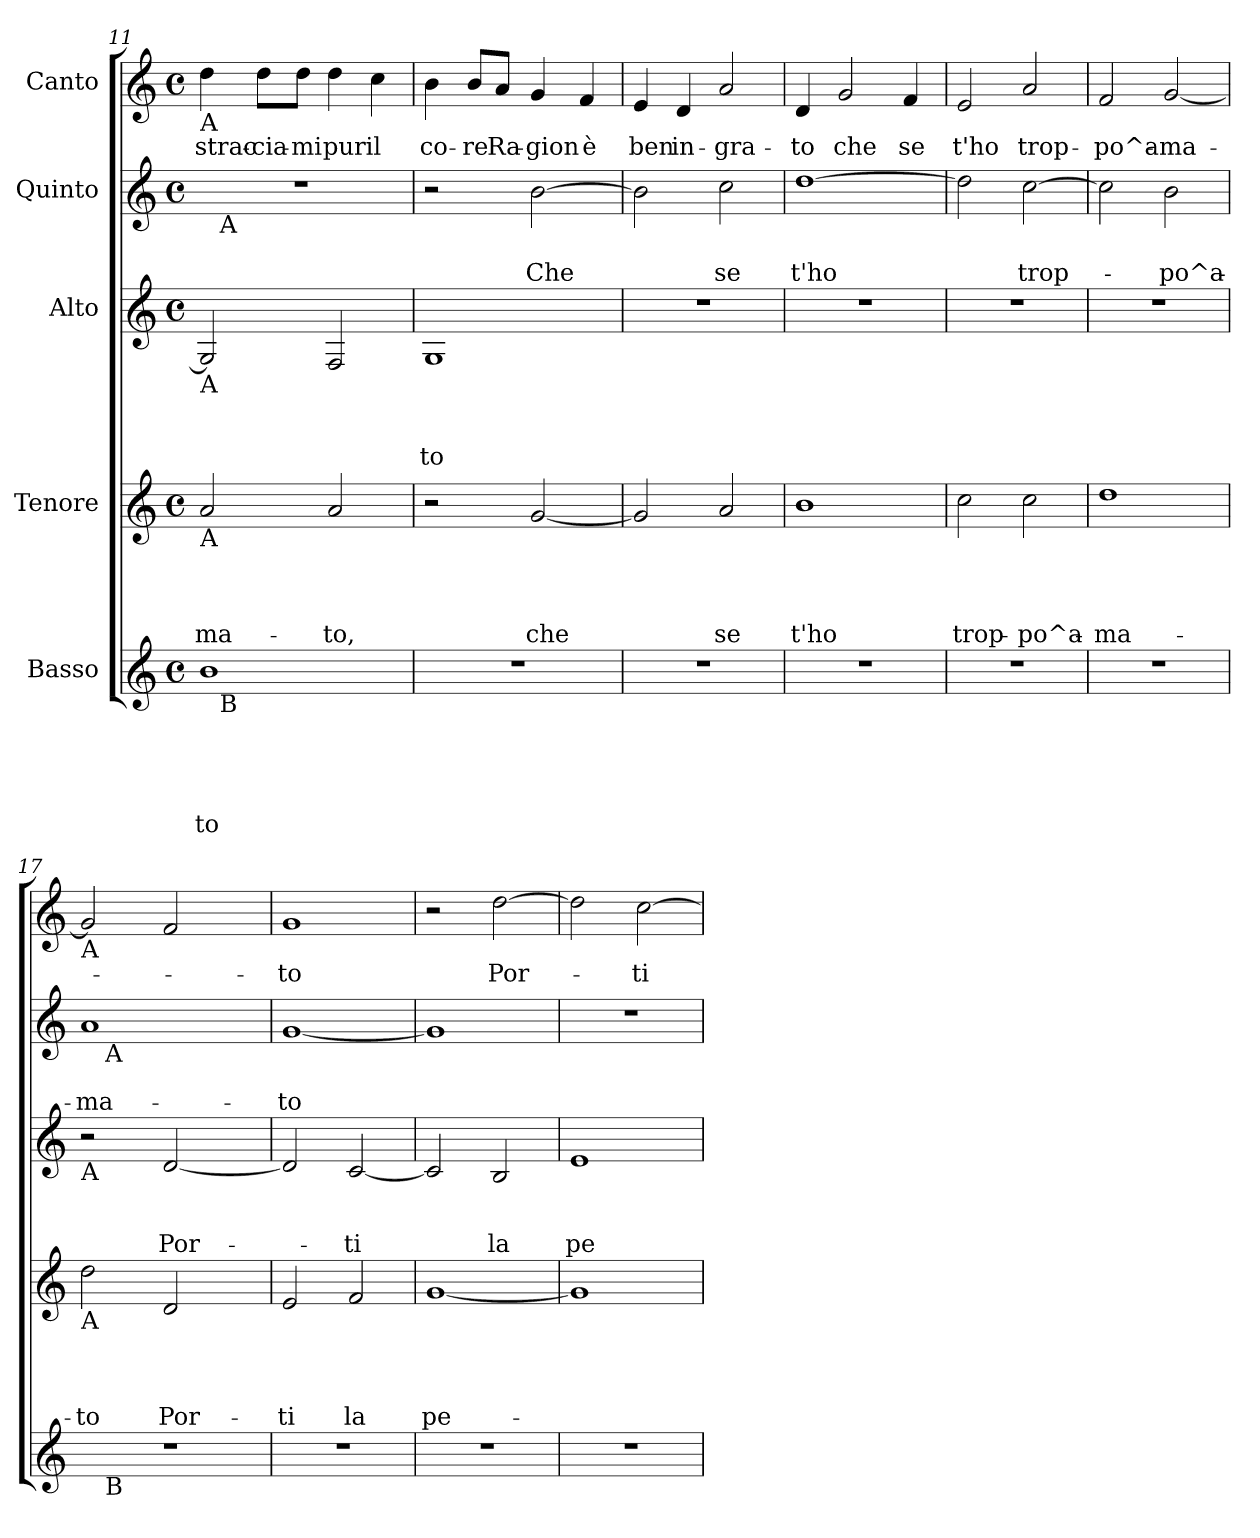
**kern	**text	**text	**text	**text	**text	**kern	**text	**text	**text	**text	**kern	**text	**text	**text	**kern	**text	**text	**kern	**text
*part5	*part5	*part5	*part5	*part5	*part5	*part4	*part4	*part4	*part4	*part4	*part3	*part3	*part3	*part3	*part2	*part2	*part2	*part1	*part1
*staff5	*staff5	*staff5	*staff5	*staff5	*staff5	*staff4	*staff4	*staff4	*staff4	*staff4	*staff3	*staff3	*staff3	*staff3	*staff2	*staff2	*staff2	*staff1	*staff1
*I"Basso	*	*	*	*	*	*I"Tenore	*	*	*	*	*I"Alto	*	*	*	*I"Quinto	*	*	*I"Canto	*
!!LO:PB:g=z
*clefG2	*	*	*	*	*	*clefG2	*	*	*	*	*clefG2	*	*	*	*clefG2	*	*	*clefG2	*
*k[]	*	*	*	*	*	*k[]	*	*	*	*	*k[]	*	*	*	*k[]	*	*	*k[]	*
*C:	*	*	*	*	*	*C:	*	*	*	*	*C:	*	*	*	*C:	*	*	*C:	*
*M4/4	*	*	*	*	*	*M4/4	*	*	*	*	*M4/4	*	*	*	*M4/4	*	*	*M4/4	*
*met(c)	*	*	*	*	*	*met(c)	*	*	*	*	*met(c)	*	*	*	*met(c)	*	*	*met(c)	*
=11	=11	=11	=11	=11	=11	=11	=11	=11	=11	=11	=11	=11	=11	=11	=11	=11	=11	=11	=11
!	!	!	!	!	!	!	!	!	!	!	!	!	!	!	!	!	!	!LO:TX:b:t=A	!
!	!	!	!	!	!	!	!	!	!	!	!LO:TX:b:t=A	!	!	!	!	!	!	!	!
!	!	!	!	!	!	!LO:TX:b:t=A	!	!	!	!	!	!	!	!	!	!	!	!	!
!	!	!	!	!	!LO:LY:b	!	!	!	!	!LO:LY:b	!	!	!	!	!	!	!	!	!LO:LY:b
*^	*	*	*	*	*	*	*	*	*	*	*	*	*	*	*^	*	*	*	*
1b	16ryy	.	.	.	.	-to	2a/	.	.	.	-ma-	2G/]	.	.	.	1r	16ryy	.	.	4dd\	strac-
!	!	!	!	!	!	!	!	!	!	!	!	!	!	!	!	!	!LO:TX:b:t=A	!	!	!	!
!	!LO:TX:b:t=B	!	!	!	!	!	!	!	!	!	!	!	!	!	!	!	!	!	!	!	!
.	2...ryy	.	.	.	.	.	.	.	.	.	.	.	.	.	.	.	2...ryy	.	.	.	.
!	!	!	!	!	!	!	!	!	!	!	!	!	!	!	!	!	!	!	!	!	!LO:LY:b
.	.	.	.	.	.	.	.	.	.	.	.	.	.	.	.	.	.	.	.	8dd\L	-cia-
!	!	!	!	!	!	!	!	!	!	!	!	!	!	!	!	!	!	!	!	!	!LO:LY:b
.	.	.	.	.	.	.	.	.	.	.	.	.	.	.	.	.	.	.	.	8dd\J	-mi
!	!	!	!	!	!	!	!	!	!	!	!LO:LY:b	!	!	!	!	!	!	!	!	!	!LO:LY:b
.	.	.	.	.	.	.	2a/	.	.	.	-to,	2F/	.	.	.	.	.	.	.	4dd\	pur
!	!	!	!	!	!	!	!	!	!	!	!	!	!	!	!	!	!	!	!	!	!LO:LY:b
.	.	.	.	.	.	.	.	.	.	.	.	.	.	.	.	.	.	.	.	4cc\	il
=12	=12	=12	=12	=12	=12	=12	=12	=12	=12	=12	=12	=12	=12	=12	=12	=12	=12	=12	=12	=12	=12
!	!	!	!	!	!	!	!	!	!	!	!	!	!	!	!LO:LY:b	!	!	!	!	!	!LO:LY:b
*v	*v	*	*	*	*	*	*	*	*	*	*	*	*	*	*	*v	*v	*	*	*	*
1r	.	.	.	.	.	2r	.	.	.	.	1G	.	.	-to	2r	.	.	4b\	co-
!	!	!	!	!	!	!	!	!	!	!	!	!	!	!	!	!	!	!	!LO:LY:b
.	.	.	.	.	.	.	.	.	.	.	.	.	.	.	.	.	.	8b/L	-re
!	!	!	!	!	!	!	!	!	!	!	!	!	!	!	!	!	!	!	!LO:LY:b
.	.	.	.	.	.	.	.	.	.	.	.	.	.	.	.	.	.	8a/J	Ra-
!	!	!	!	!	!	!	!	!	!	!LO:LY:b	!	!	!	!	!	!	!LO:LY:b	!	!LO:LY:b
.	.	.	.	.	.	[<2g/	.	.	.	che	.	.	.	.	[>2b\	.	Che	4g/	-gion
!	!	!	!	!	!	!	!	!	!	!	!	!	!	!	!	!	!	!	!LO:LY:b
.	.	.	.	.	.	.	.	.	.	.	.	.	.	.	.	.	.	4f/	è
=13	=13	=13	=13	=13	=13	=13	=13	=13	=13	=13	=13	=13	=13	=13	=13	=13	=13	=13	=13
!	!	!	!	!	!	!	!	!	!	!	!	!	!	!	!	!	!	!	!LO:LY:b
1r	.	.	.	.	.	2g/]	.	.	.	.	1r	.	.	.	2b\]	.	.	4e/	ben
!	!	!	!	!	!	!	!	!	!	!	!	!	!	!	!	!	!	!	!LO:LY:b
.	.	.	.	.	.	.	.	.	.	.	.	.	.	.	.	.	.	4d/	in-
!	!	!	!	!	!	!	!	!	!	!LO:LY:b	!	!	!	!	!	!	!LO:LY:b	!	!LO:LY:b
.	.	.	.	.	.	2a/	.	.	.	se	.	.	.	.	2cc\	.	se	2a/	-gra-
=14	=14	=14	=14	=14	=14	=14	=14	=14	=14	=14	=14	=14	=14	=14	=14	=14	=14	=14	=14
!	!	!	!	!	!	!	!	!	!	!LO:LY:b	!	!	!	!	!	!	!LO:LY:b	!	!LO:LY:b
1r	.	.	.	.	.	1b	.	.	.	t'ho	1r	.	.	.	[>1dd	.	t'ho	4d/	-to
!	!	!	!	!	!	!	!	!	!	!	!	!	!	!	!	!	!	!	!LO:LY:b
.	.	.	.	.	.	.	.	.	.	.	.	.	.	.	.	.	.	2g/	che
!	!	!	!	!	!	!	!	!	!	!	!	!	!	!	!	!	!	!	!LO:LY:b
.	.	.	.	.	.	.	.	.	.	.	.	.	.	.	.	.	.	4f/	se
=15	=15	=15	=15	=15	=15	=15	=15	=15	=15	=15	=15	=15	=15	=15	=15	=15	=15	=15	=15
!	!	!	!	!	!	!	!	!	!	!LO:LY:b	!	!	!	!	!	!	!	!	!LO:LY:b
1r	.	.	.	.	.	2cc\	.	.	.	trop-	1r	.	.	.	2dd\]	.	.	2e/	t'ho
!	!	!	!	!	!	!	!	!	!	!LO:LY:b	!	!	!	!	!	!	!LO:LY:b	!	!LO:LY:b
.	.	.	.	.	.	2cc\	.	.	.	-po^a-	.	.	.	.	[>2cc\	.	trop-	2a/	trop-
=16	=16	=16	=16	=16	=16	=16	=16	=16	=16	=16	=16	=16	=16	=16	=16	=16	=16	=16	=16
!	!	!	!	!	!	!	!	!	!	!LO:LY:b	!	!	!	!	!	!	!	!	!LO:LY:b
1r	.	.	.	.	.	1dd	.	.	.	-ma-	1r	.	.	.	2cc\]	.	.	2f/	-po^a-
!	!	!	!	!	!	!	!	!	!	!	!	!	!	!	!	!	!LO:LY:b	!	!LO:LY:b
.	.	.	.	.	.	.	.	.	.	.	.	.	.	.	2b\	.	-po^a-	[>2g/	-ma-
!!LO:PB:g=z
=17	=17	=17	=17	=17	=17	=17	=17	=17	=17	=17	=17	=17	=17	=17	=17	=17	=17	=17	=17
!	!	!	!	!	!	!	!	!	!	!	!	!	!	!	!	!	!	!LO:TX:b:t=A	!
!	!	!	!	!	!	!	!	!	!	!	!LO:TX:b:t=A	!	!	!	!	!	!	!	!
!	!	!	!	!	!	!LO:TX:b:t=A	!	!	!	!	!	!	!	!	!	!	!	!	!
!	!	!	!	!	!	!	!	!	!	!LO:LY:b	!	!	!	!	!	!	!LO:LY:b	!	!
*^	*	*	*	*	*	*	*	*	*	*	*	*	*	*	*^	*	*	*	*
1r	16.ryy	.	.	.	.	.	2dd\	.	.	.	-to	2r	.	.	.	1a	16.ryy	.	-ma-	2g/]	.
!	!	!	!	!	!	!	!	!	!	!	!	!	!	!	!	!	!LO:TX:b:t=A	!	!	!	!
!	!LO:TX:b:t=B	!	!	!	!	!	!	!	!	!	!	!	!	!	!	!	!	!	!	!	!
.	2ryy	.	.	.	.	.	.	.	.	.	.	.	.	.	.	.	2ryy	.	.	.	.
!	!	!	!	!	!	!	!	!	!	!	!LO:LY:b	!	!	!	!LO:LY:b	!	!	!	!	!	!
.	.	.	.	.	.	.	2d/	.	.	.	Por-	[<2d/	.	.	Por-	.	.	.	.	2f/	.
.	4ryy	.	.	.	.	.	.	.	.	.	.	.	.	.	.	.	4ryy	.	.	.	.
.	8ryy	.	.	.	.	.	.	.	.	.	.	.	.	.	.	.	8ryy	.	.	.	.
.	32ryy	.	.	.	.	.	.	.	.	.	.	.	.	.	.	.	32ryy	.	.	.	.
=18	=18	=18	=18	=18	=18	=18	=18	=18	=18	=18	=18	=18	=18	=18	=18	=18	=18	=18	=18	=18	=18
!	!	!	!	!	!	!	!	!	!	!	!LO:LY:b	!	!	!	!	!	!	!	!LO:LY:b	!	!LO:LY:b
*v	*v	*	*	*	*	*	*	*	*	*	*	*	*	*	*	*v	*v	*	*	*	*
1r	.	.	.	.	.	2e/	.	.	.	-ti	2d/]	.	.	.	[<1g	.	-to	1g	-to
!	!	!	!	!	!	!	!	!	!	!LO:LY:b	!	!	!	!LO:LY:b	!	!	!	!	!
.	.	.	.	.	.	2f/	.	.	.	la	[<2c/	.	.	-ti	.	.	.	.	.
=19	=19	=19	=19	=19	=19	=19	=19	=19	=19	=19	=19	=19	=19	=19	=19	=19	=19	=19	=19
!	!	!	!	!	!	!	!	!	!	!LO:LY:b	!	!	!	!	!	!	!	!	!
1r	.	.	.	.	.	[<1g	.	.	.	pe-	2c/]	.	.	.	1g]	.	.	2r	.
!	!	!	!	!	!	!	!	!	!	!	!	!	!	!LO:LY:b	!	!	!	!	!LO:LY:b
.	.	.	.	.	.	.	.	.	.	.	2B/	.	.	la	.	.	.	[>2dd\	Por-
=20	=20	=20	=20	=20	=20	=20	=20	=20	=20	=20	=20	=20	=20	=20	=20	=20	=20	=20	=20
!	!	!	!	!	!	!	!	!	!	!	!	!	!	!LO:LY:b	!	!	!	!	!
1r	.	.	.	.	.	1g]	.	.	.	.	1e	.	.	pe-	1r	.	.	2dd\]	.
!	!	!	!	!	!	!	!	!	!	!	!	!	!	!	!	!	!	!	!LO:LY:b
.	.	.	.	.	.	.	.	.	.	.	.	.	.	.	.	.	.	[>2cc\	-ti
=	=	=	=	=	=	=	=	=	=	=	=	=	=	=	=	=	=	=	=
*-	*-	*-	*-	*-	*-	*-	*-	*-	*-	*-	*-	*-	*-	*-	*-	*-	*-	*-	*-
